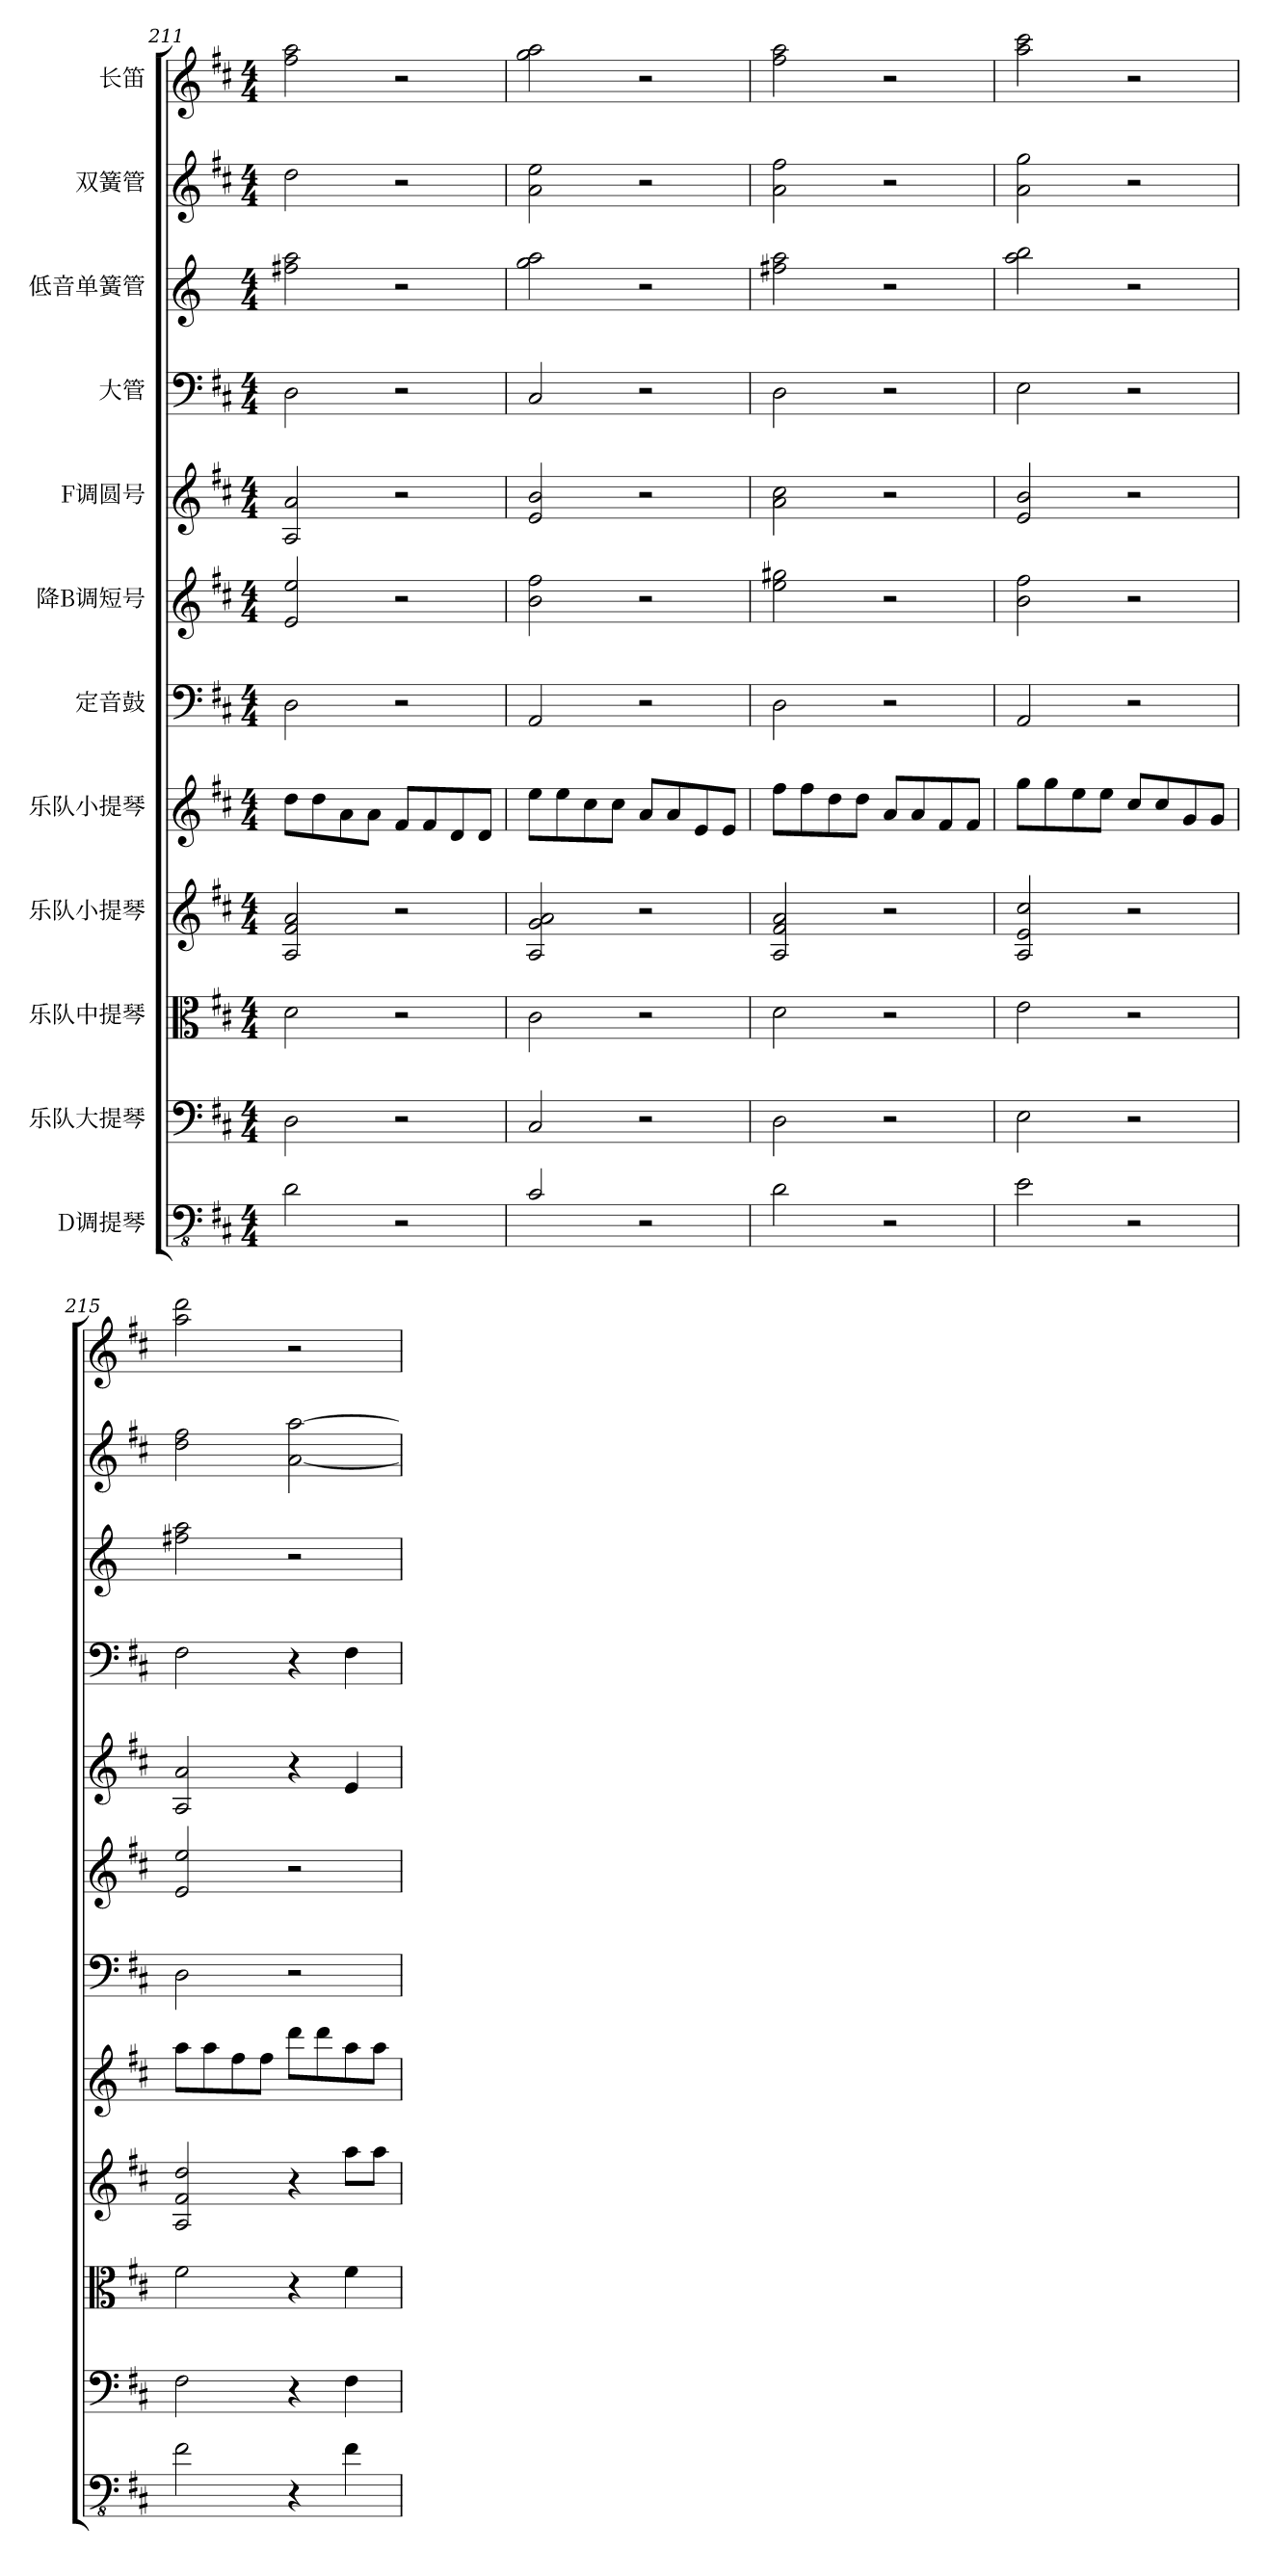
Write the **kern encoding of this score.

**kern	**kern	**kern	**kern	**kern	**kern	**kern	**kern	**kern	**kern	**kern	**kern
*part12	*part11	*part10	*part9	*part8	*part7	*part6	*part5	*part4	*part3	*part2	*part1
*staff12	*staff11	*staff10	*staff9	*staff8	*staff7	*staff6	*staff5	*staff4	*staff3	*staff2	*staff1
*I"D调提琴	*I"乐队大提琴	*I"乐队中提琴	*I"乐队小提琴	*I"乐队小提琴	*I"定音鼓	*I"降B调短号	*I"F调圆号	*I"大管	*I"低音单簧管	*I"双簧管	*I"长笛
!!LO:PB:g=z
*clefFv4	*clefF4	*clefC3	*clefG2	*clefG2	*clefF4	*clefG2	*clefG2	*clefF4	*clefG2	*clefG2	*clefG2
*ITrd7c12	*	*	*	*	*	*ITrd1c2	*ITrd4c7	*	*ITrd8c14	*	*
*k[f#c#]	*k[f#c#]	*k[f#c#]	*k[f#c#]	*k[f#c#]	*k[f#c#]	*k[]	*k[f#]	*k[f#c#]	*k[]	*k[f#c#]	*k[f#c#]
*M4/4	*M4/4	*M4/4	*M4/4	*M4/4	*M4/4	*M4/4	*M4/4	*M4/4	*M4/4	*M4/4	*M4/4
*MM272	*MM272	*MM272	*MM272	*MM272	*MM272	*MM272	*MM272	*MM272	*MM272	*MM272	*MM272
=211	=211	=211	=211	=211	=211	=211	=211	=211	=211	=211	=211
2DD\	2D\	2d\	2A/ 2f#/ 2a/	8dd\L	2D\	2d/ 2dd/	2D/ 2d/	2D\	2f#X\ 2a\	2dd\	2ff#\ 2aa\
.	.	.	.	8dd\	.	.	.	.	.	.	.
.	.	.	.	8a\	.	.	.	.	.	.	.
.	.	.	.	8a\J	.	.	.	.	.	.	.
2r	2r	2r	2r	8f#/L	2r	2r	2r	2r	2r	2r	2r
.	.	.	.	8f#/	.	.	.	.	.	.	.
.	.	.	.	8d/	.	.	.	.	.	.	.
.	.	.	.	8d/J	.	.	.	.	.	.	.
=212	=212	=212	=212	=212	=212	=212	=212	=212	=212	=212	=212
2CC#/	2C#/	2c#\	2A/ 2g/ 2a/	8ee\L	2AA/	2a\ 2ee\	2A/ 2e/	2C#/	2g\ 2a\	2a\ 2ee\	2gg\ 2aa\
.	.	.	.	8ee\	.	.	.	.	.	.	.
.	.	.	.	8cc#\	.	.	.	.	.	.	.
.	.	.	.	8cc#\J	.	.	.	.	.	.	.
2r	2r	2r	2r	8a/L	2r	2r	2r	2r	2r	2r	2r
.	.	.	.	8a/	.	.	.	.	.	.	.
.	.	.	.	8e/	.	.	.	.	.	.	.
.	.	.	.	8e/J	.	.	.	.	.	.	.
=213	=213	=213	=213	=213	=213	=213	=213	=213	=213	=213	=213
2DD\	2D\	2d\	2A/ 2f#/ 2a/	8ff#\L	2D\	2dd\ 2ff#X\	2d\ 2f#\	2D\	2f#X\ 2a\	2a\ 2ff#\	2ff#\ 2aa\
.	.	.	.	8ff#\	.	.	.	.	.	.	.
.	.	.	.	8dd\	.	.	.	.	.	.	.
.	.	.	.	8dd\J	.	.	.	.	.	.	.
2r	2r	2r	2r	8a/L	2r	2r	2r	2r	2r	2r	2r
.	.	.	.	8a/	.	.	.	.	.	.	.
.	.	.	.	8f#/	.	.	.	.	.	.	.
.	.	.	.	8f#/J	.	.	.	.	.	.	.
=214	=214	=214	=214	=214	=214	=214	=214	=214	=214	=214	=214
2EE\	2E\	2e\	2A/ 2e/ 2cc#/	8gg\L	2AA/	2a\ 2ee\	2A/ 2e/	2E\	2a\ 2b\	2a\ 2gg\	2aa\ 2ccc#\
.	.	.	.	8gg\	.	.	.	.	.	.	.
.	.	.	.	8ee\	.	.	.	.	.	.	.
.	.	.	.	8ee\J	.	.	.	.	.	.	.
2r	2r	2r	2r	8cc#/L	2r	2r	2r	2r	2r	2r	2r
.	.	.	.	8cc#/	.	.	.	.	.	.	.
.	.	.	.	8g/	.	.	.	.	.	.	.
.	.	.	.	8g/J	.	.	.	.	.	.	.
!!LO:PB:g=z
=215	=215	=215	=215	=215	=215	=215	=215	=215	=215	=215	=215
2FF#\	2F#\	2f#\	2A/ 2f#/ 2dd/	8aa\L	2D\	2d/ 2dd/	2D/ 2d/	2F#\	2f#X\ 2a\	2dd\ 2ff#\	2aa\ 2ddd\
.	.	.	.	8aa\	.	.	.	.	.	.	.
.	.	.	.	8ff#\	.	.	.	.	.	.	.
.	.	.	.	8ff#\J	.	.	.	.	.	.	.
4r	4r	4r	4r	8ddd\L	2r	2r	4r	4r	2r	[2a\ [2aa\	2r
.	.	.	.	8ddd\	.	.	.	.	.	.	.
4FF#\	4F#\	4f#\	8aa\L	8aa\	.	.	4A/	4F#\	.	.	.
.	.	.	8aa\J	8aa\J	.	.	.	.	.	.	.
=	=	=	=	=	=	=	=	=	=	=	=
*-	*-	*-	*-	*-	*-	*-	*-	*-	*-	*-	*-
